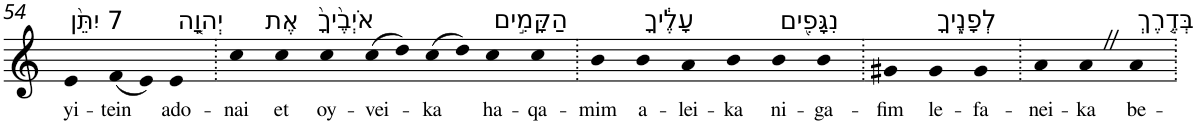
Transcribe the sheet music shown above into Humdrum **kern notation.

**kern	**text
*part1	*part1
*staff1	*staff1
*I"Piano	*
*I'Pno	*
!!LO:PB:g=z
*clefG2	*
*k[]	*
=54	=54
!LO:TX:a:t=7 יִתֵּ֨ן	!
!	!LO:LY:b
4e	yi-
!	!LO:LY:b
(8f	-tein
8e)	.
!LO:TX:a:t=יְהוָ֤ה	!
!	!LO:LY:b
4e	ado-
=55.	=55.
!	!LO:LY:b
4cc	-nai
!LO:TX:a:t=אֶת	!
!	!LO:LY:b
4cc	et
!LO:TX:a:t=אֹיְבֶ֙יךָ֙	!
!	!LO:LY:b
4cc	oy-
!	!LO:LY:b
(8cc	-vei-
8dd)	.
!	!LO:LY:b
(8cc	-ka
8dd)	.
!LO:TX:a:t=הַקָּמִ֣ים	!
!	!LO:LY:b
4cc	ha-
!	!LO:LY:b
4cc	-qa-
=56.	=56.
!	!LO:LY:b
4b	-mim
!LO:TX:a:t=עָלֶ֔יךָ	!
!	!LO:LY:b
4b	a-
!	!LO:LY:b
4a	-lei-
!	!LO:LY:b
4b	-ka
!LO:TX:a:t=נִגָּפִ֖ים	!
!	!LO:LY:b
4b	ni-
!	!LO:LY:b
4b	-ga-
=57.	=57.
!	!LO:LY:b
4g#X	-fim
!LO:TX:a:t=לְפָנֶ֑יךָ	!
!	!LO:LY:b
4g#	le-
!	!LO:LY:b
4g#	-fa-
=58.	=58.
!	!LO:LY:b
4a	-nei-
!	!LO:LY:b
4aZ	-ka
!LO:TX:a:t=בְּדֶ֤רֶךְ	!
!	!LO:LY:b
4a	be-
=.	=.
*-	*-
